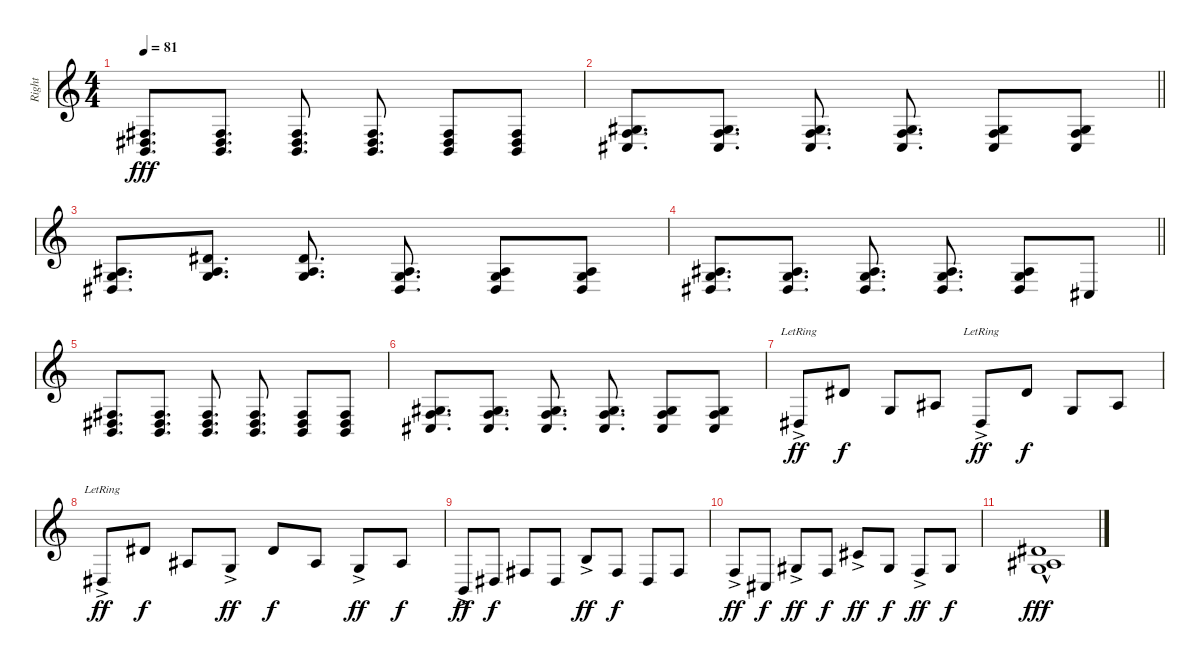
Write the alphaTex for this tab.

\track ("Right" "Right") {instrument acousticgrandpiano bank 4}
\staff {score}
\tuning (Gb4 E2 G2 D2 D2 D2) {hide}
\ts (4 4)
\tempo 81
\clef g2
\ks c
(11.2 9.4 16.5).8{d dy fff} (11.2 4.3 16.5).8{d} (14.2 4.3 13.4).8{d} (7.2 11.3 13.4).8{d} (14.2 8.3 9.4).8 (11.2 4.3 16.4).8 |
\barLineRight lightlight
(13.2 6.3 18.4).8{d} (9.2 13.3 15.5).8{d} (13.2 6.3 18.4).8{d} (13.2 13.3 11.4).8{d} (16.2 6.3 15.4).8 (13.2 6.3 18.4).8 |
(15.2 8.3 20.4).8{d} (15.2 15.3 25.5).8{d} (18.2 20.3 17.4).8{d} (11.2 12.3 20.4).8{d} (11.2 12.3 20.4).8 (18.2 12.3 13.4).8 |
\barLineRight lightlight
(18.2 12.3 13.4).8{d} (18.2 12.3 13.5).8{d} (15.3 17.4 13.5).8{d} (15.2 15.3 13.4).8{d} (15.2 15.3 13.4).8 6.3.8 |
(11.2 9.4 16.5).8{d} (11.2 4.3 16.5).8{d} (14.2 4.3 13.4).8{d} (7.2 11.3 13.4).8{d} (14.2 8.3 9.4).8 (11.2 4.3 16.4).8 |
(13.2 6.3 18.4).8{d} (9.2 13.3 15.5).8{d} (13.2 6.3 18.4).8{d} (13.2 13.3 11.4).8{d} (16.2 6.3 15.4).8 (13.2 6.3 18.4).8 |
8.3{ac lr}.8{dy ff} 20.3.8{dy f} 12.3.8 15.3.8 8.3{ac lr}.8{dy ff} 20.3.8{dy f} 12.3.8 15.3.8 |
8.3{ac lr}.8{dy ff} 20.3.8{dy f} 15.3.8 12.3{ac}.8{dy ff} 20.3.8{dy f} 15.3.8 12.3{ac}.8{dy ff} 15.3.8{dy f} |
4.3{ac}.8{dy ff} 8.3.8{dy f} 11.3.8 8.3.8 16.3{ac}.8{dy ff} 11.3.8{dy f} 8.3.8 11.3.8 |
10.3{ac}.8{dy ff} 6.3.8{dy f} 13.3{ac}.8{dy ff} 10.3.8{dy f} 18.3{ac}.8{dy ff} 13.3.8{dy f} 10.3{ac}.8{dy ff} 13.3.8{dy f} |
(15.2{hac} 20.4{hac} 25.5{hac}).1{bu 240 dy fff}
